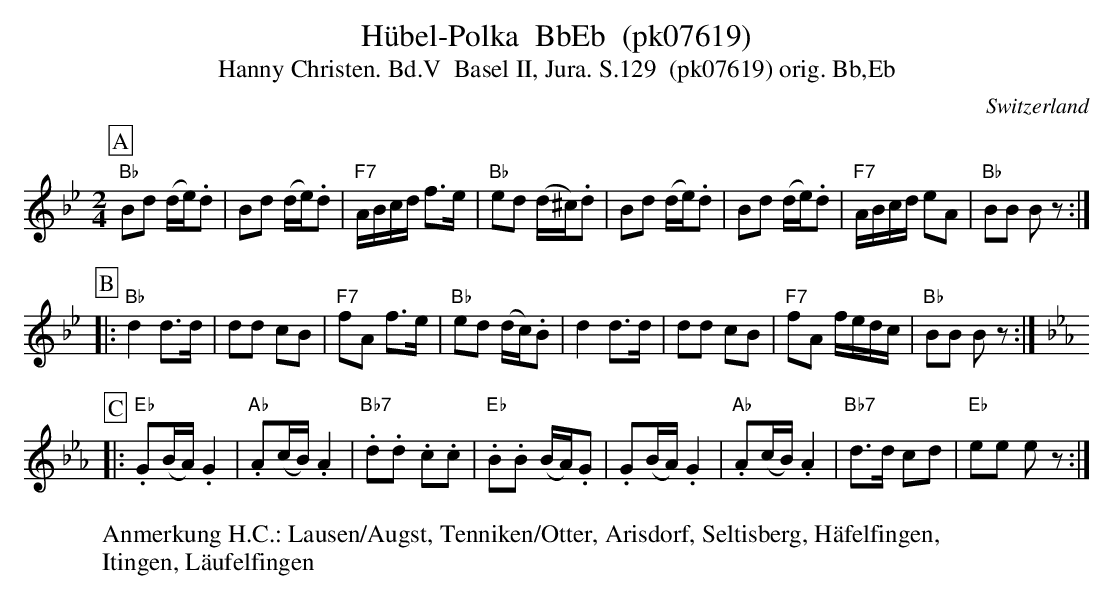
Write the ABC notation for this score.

X:1
T:Hübel-Polka  BbEb  (pk07619)
T:Hanny Christen. Bd.V  Basel II, Jura. S.129  (pk07619) orig. Bb,Eb
M:2/4
L:1/8
O:Switzerland
K:Bb major
[P:A] "Bb"Bd (d/e/).d | Bd (d/e/).d | "F7"A/B/c/d/ f>e | "Bb"ed (d/^c/).d | Bd (d/e/).d | Bd (d/e/).d | "F7"A/B/c/d/ eA | "Bb"BB Bz :|
[P:B] |: "Bb"d2 d>d | dd cB | "F7"fA f>e | "Bb"ed (d/c/).B | d2d>d | dd cB | "F7"fA f/e/d/c/ | "Bb"BB Bz :|  [K:Eb]
[P:C] |: "Eb".G(B/A/).G2 | "Ab".A(c/B/).A2 | "Bb7".d.d .c.c | "Eb".B.B (B/A/).G | .G(B/A/).G2 | "Ab".A(c/B/).A2 | "Bb7"d>d cd | "Eb"ee ez :|
W:Anmerkung H.C.: Lausen/Augst, Tenniken/Otter, Arisdorf, Seltisberg, Häfelfingen,
W: Itingen, Läufelfingen
